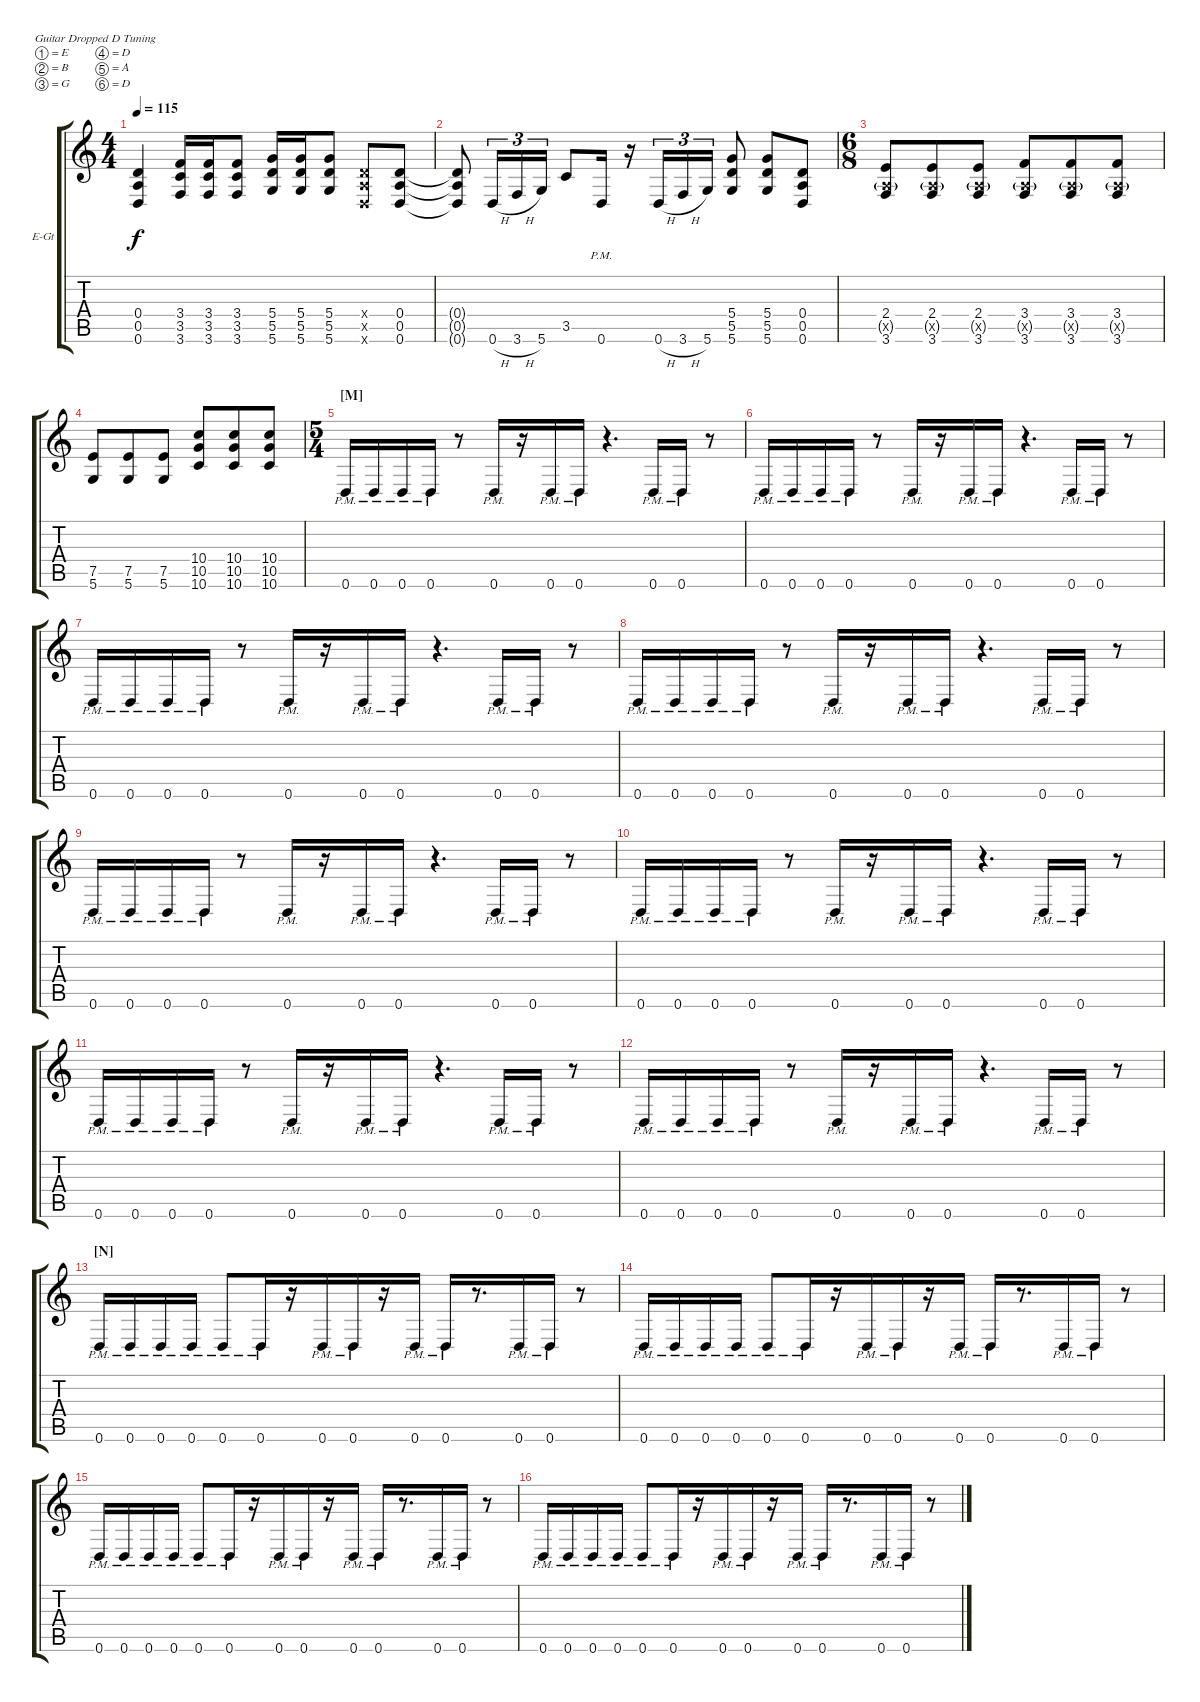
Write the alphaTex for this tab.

\defaultSystemsLayout 4
\bracketExtendMode groupsimilarinstruments
\firstSystemTrackNameOrientation horizontal
\otherSystemsTrackNameOrientation horizontal
\track ("Electric Guitar" "E-Gt") {instrument distortionguitar}
\staff {score tabs}
\tuning (E4 B3 G3 D3 A2 D2)
\ts (4 4)
\tempo 115
\clef g2
\scale
0.39527
\ks c
(0.4 0.5 0.6).4{dy f} (3.6 3.5 3.4).16 (3.6 3.5 3.4).16 (3.6 3.5 3.4).8 (5.4 5.5 5.6).16 (5.4 5.5 5.6).16 (5.4 5.5 5.6).8 (0.6{x} 0.5{x} 0.4{x}).8 (0.4 0.5 0.6).8 |
\scale
0.257261 (0.6{t} 0.5{t} 0.4{t}).8 0.6{h}.16{tu (3 2)} 3.6{h}.16{tu (3 2)} 5.6.16{tu (3 2)} 3.5.8 0.6{pm}.16 r.16 0.6{h}.16{tu (3 2)} 3.6{h}.16{tu (3 2)} 5.6.16{tu (3 2)} (5.6 5.5 5.4).8 (5.4 5.5 5.6).8 (0.6 0.5 0.4).8 |
\ts (6 8)
\scale
0.485477 (2.4 0.5{g x} 3.6).8 (2.4 0.5{g x} 3.6).8 (2.4 0.5{g x} 3.6).8 (3.4 0.5{g x} 3.6).8 (3.4 0.5{g x} 3.6).8 (3.4 0.5{g x} 3.6).8 |
\scale
0.257261 (7.5 5.6).8 (7.5 5.6).8 (7.5 5.6).8 (10.6 10.5 10.4).8 (10.6 10.5 10.4).8 (10.6 10.5 10.4).8 |
\ts (5 4)
\beaming (8 2 4 3 1)
\section ("M" "")
\scale
0.485477 0.6{pm}.16 0.6{pm}.16 0.6{pm}.16 0.6{pm}.16 r.8 0.6{pm}.16 r.16 0.6{pm}.16 0.6{pm}.16 r.4{d} 0.6{pm}.16 0.6{pm}.16 r.8 |
\scale
0.257261 0.6{pm}.16 0.6{pm}.16 0.6{pm}.16 0.6{pm}.16 r.8 0.6{pm}.16 r.16 0.6{pm}.16 0.6{pm}.16 r.4{d} 0.6{pm}.16 0.6{pm}.16 r.8 |
\scale
0.257261 0.6{pm}.16 0.6{pm}.16 0.6{pm}.16 0.6{pm}.16 r.8 0.6{pm}.16 r.16 0.6{pm}.16 0.6{pm}.16 r.4{d} 0.6{pm}.16 0.6{pm}.16 r.8 |
\scale
0.333333 0.6{pm}.16 0.6{pm}.16 0.6{pm}.16 0.6{pm}.16 r.8 0.6{pm}.16 r.16 0.6{pm}.16 0.6{pm}.16 r.4{d} 0.6{pm}.16 0.6{pm}.16 r.8 |
\scale
0.333333 0.6{pm}.16 0.6{pm}.16 0.6{pm}.16 0.6{pm}.16 r.8 0.6{pm}.16 r.16 0.6{pm}.16 0.6{pm}.16 r.4{d} 0.6{pm}.16 0.6{pm}.16 r.8 |
\scale
0.333333 0.6{pm}.16 0.6{pm}.16 0.6{pm}.16 0.6{pm}.16 r.8 0.6{pm}.16 r.16 0.6{pm}.16 0.6{pm}.16 r.4{d} 0.6{pm}.16 0.6{pm}.16 r.8 |
\scale
0.333333 0.6{pm}.16 0.6{pm}.16 0.6{pm}.16 0.6{pm}.16 r.8 0.6{pm}.16 r.16 0.6{pm}.16 0.6{pm}.16 r.4{d} 0.6{pm}.16 0.6{pm}.16 r.8 |
\scale
0.333333 0.6{pm}.16 0.6{pm}.16 0.6{pm}.16 0.6{pm}.16 r.8 0.6{pm}.16 r.16 0.6{pm}.16 0.6{pm}.16 r.4{d} 0.6{pm}.16 0.6{pm}.16 r.8 |
\section ("N" "")
\scale
0.333333 0.6{pm}.16 0.6{pm}.16 0.6{pm}.16 0.6{pm}.16 0.6{pm}.8 0.6{pm}.16 r.16 0.6{pm}.16 0.6{pm}.16 r.16 0.6{pm}.16 0.6{pm}.16 r.8{d} 0.6{pm}.16 0.6{pm}.16 r.8 |
\scale
0.333333 0.6{pm}.16 0.6{pm}.16 0.6{pm}.16 0.6{pm}.16 0.6{pm}.8 0.6{pm}.16 r.16 0.6{pm}.16 0.6{pm}.16 r.16 0.6{pm}.16 0.6{pm}.16 r.8{d} 0.6{pm}.16 0.6{pm}.16 r.8 |
\scale
0.333333 0.6{pm}.16 0.6{pm}.16 0.6{pm}.16 0.6{pm}.16 0.6{pm}.8 0.6{pm}.16 r.16 0.6{pm}.16 0.6{pm}.16 r.16 0.6{pm}.16 0.6{pm}.16 r.8{d} 0.6{pm}.16 0.6{pm}.16 r.8 |
\scale
0.333333 0.6{pm}.16 0.6{pm}.16 0.6{pm}.16 0.6{pm}.16 0.6{pm}.8 0.6{pm}.16 r.16 0.6{pm}.16 0.6{pm}.16 r.16 0.6{pm}.16 0.6{pm}.16 r.8{d} 0.6{pm}.16 0.6{pm}.16 r.8
